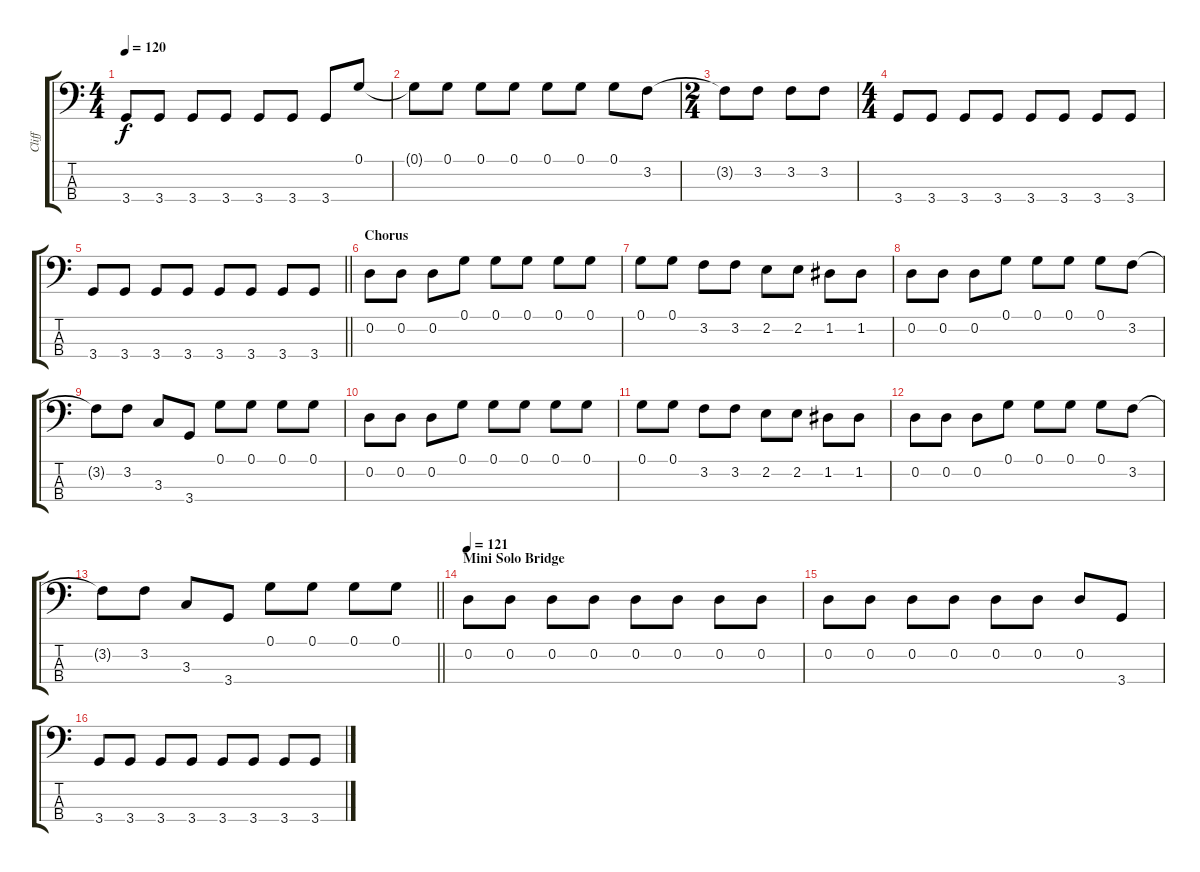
\track ("Cliff       (Bass)" "Cliff     ") {instrument electricbassfinger}
\staff {score tabs}
\tuning (G2 D2 A1 E1) {hide}
\ts (4 4)
\tempo 120
\clef f4
\ks c
3.4.8{dy f} 3.4.8 3.4.8 3.4.8 3.4.8 3.4.8 3.4.8 0.1.8 |
0.1{t}.8 0.1.8 0.1.8 0.1.8 0.1.8 0.1.8 0.1.8 3.2.8 |
\ts (2 4)
3.2{t}.8 3.2.8 3.2.8 3.2.8 |
\ts (4 4)
3.4.8 3.4.8 3.4.8 3.4.8 3.4.8 3.4.8 3.4.8 3.4.8 |
\barLineRight lightlight
3.4.8 3.4.8 3.4.8 3.4.8 3.4.8 3.4.8 3.4.8 3.4.8 |
\section ("" "Chorus")
0.2.8 0.2.8 0.2.8 0.1.8 0.1.8 0.1.8 0.1.8 0.1.8 |
0.1.8 0.1.8 3.2.8 3.2.8 2.2.8 2.2.8 1.2.8 1.2.8 |
0.2.8 0.2.8 0.2.8 0.1.8 0.1.8 0.1.8 0.1.8 3.2.8 |
3.2{t}.8 3.2.8 3.3.8 3.4.8 0.1.8 0.1.8 0.1.8 0.1.8 |
0.2.8 0.2.8 0.2.8 0.1.8 0.1.8 0.1.8 0.1.8 0.1.8 |
0.1.8 0.1.8 3.2.8 3.2.8 2.2.8 2.2.8 1.2.8 1.2.8 |
0.2.8 0.2.8 0.2.8 0.1.8 0.1.8 0.1.8 0.1.8 3.2.8 |
\barLineRight lightlight
3.2{t}.8 3.2.8 3.3.8 3.4.8 0.1.8 0.1.8 0.1.8 0.1.8 |
\section ("" "Mini Solo Bridge")
\tempo 121
0.2.8 0.2.8 0.2.8 0.2.8 0.2.8 0.2.8 0.2.8 0.2.8 |
0.2.8 0.2.8 0.2.8 0.2.8 0.2.8 0.2.8 0.2.8 3.4.8 |
3.4.8 3.4.8 3.4.8 3.4.8 3.4.8 3.4.8 3.4.8 3.4.8
